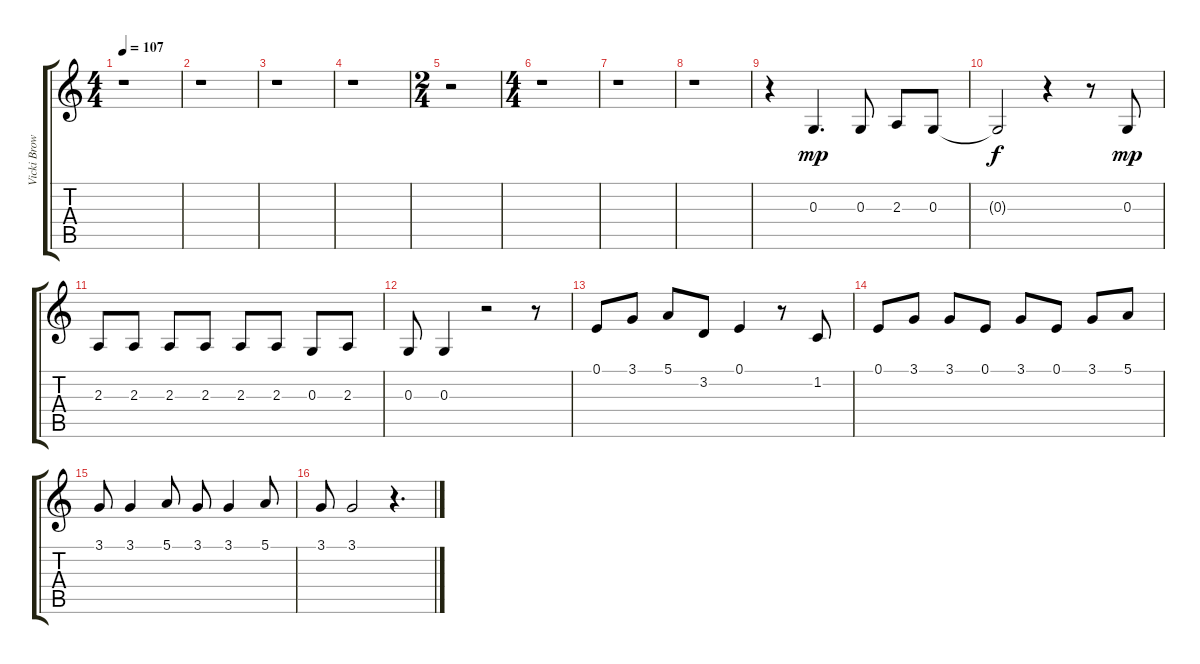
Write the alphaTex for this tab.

\track ("Vicki Brown" "Vicki Brow") {instrument clarinet}
\staff {score tabs}
\tuning (E4 B3 G3 D3 A2 E2) {hide}
\ts (4 4)
\tempo 107
\clef g2
\ks c
r.1{dy mp} |
r.1 |
r.1 |
r.1 |
\ts (2 4)
r.2 |
\ts (4 4)
r.1 |
r.1 |
r.1 |
r.4 0.3.4{d} 0.3.8 2.3.8 0.3.8 |
0.3{t}.2{dy f} r.4 r.8 0.3.8{dy mp} |
2.3.8 2.3.8 2.3.8 2.3.8 2.3.8 2.3.8 0.3.8 2.3.8 |
0.3.8 0.3.4 r.2 r.8 |
0.1.8 3.1.8 5.1.8 3.2.8 0.1.4 r.8 1.2.8 |
0.1.8 3.1.8 3.1.8 0.1.8 3.1.8 0.1.8 3.1.8 5.1.8 |
3.1.8 3.1.4 5.1.8 3.1.8 3.1.4 5.1.8 |
3.1.8 3.1.2 r.4{d}
